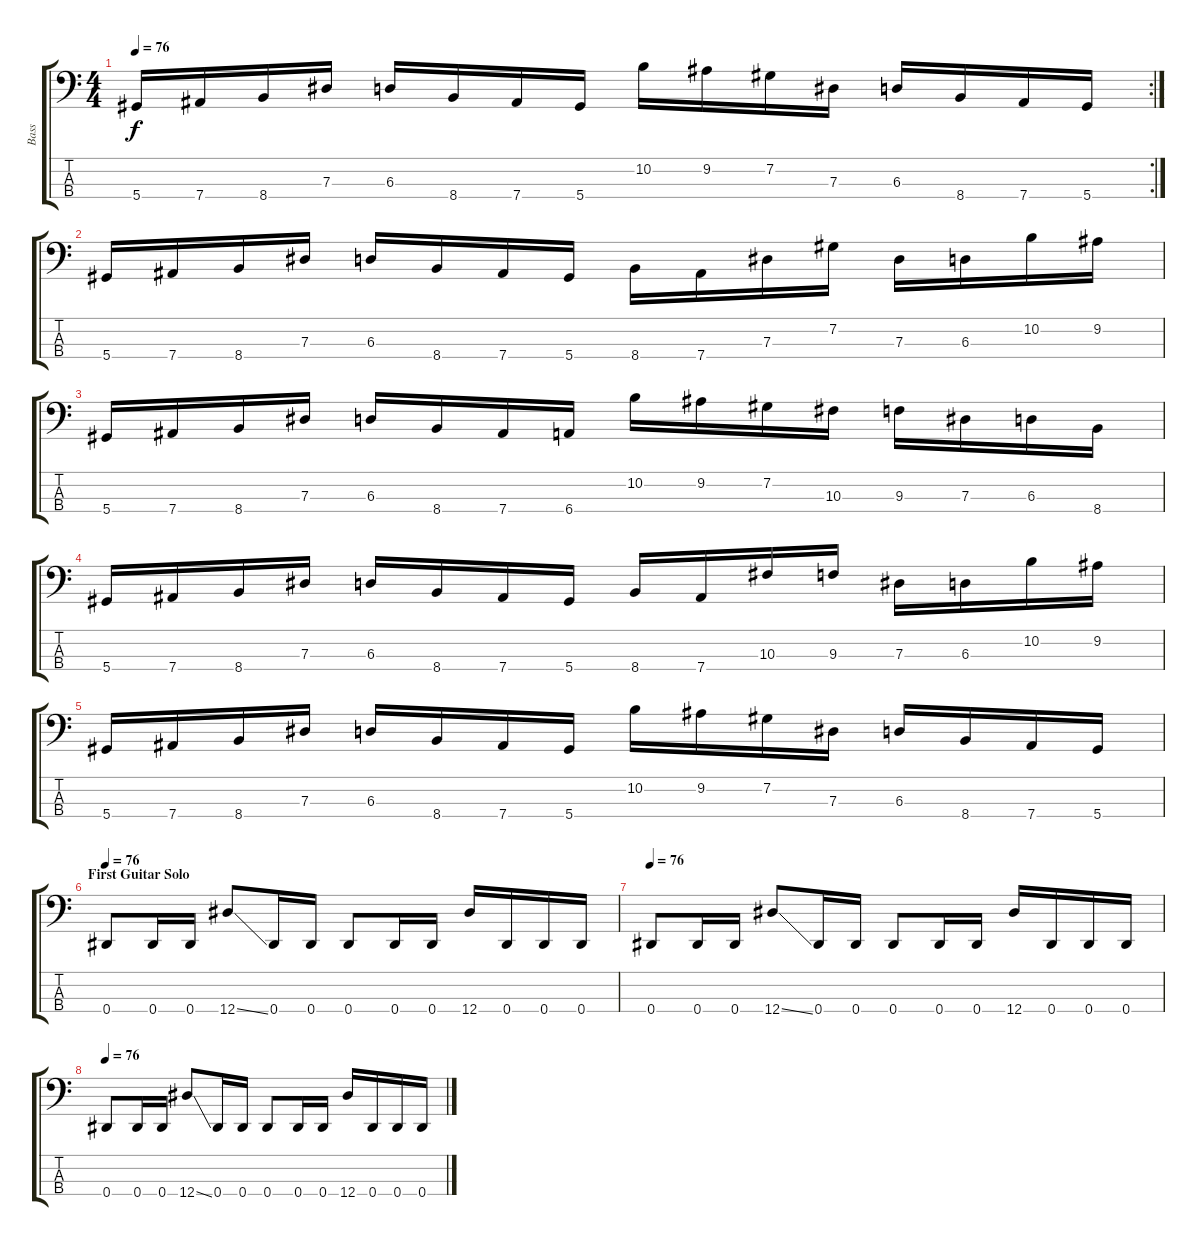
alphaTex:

\track ("Bass" "Bass") {instrument electricbassfinger}
\staff {score tabs}
\tuning (Gb2 Db2 Ab1 Eb1) {hide}
\rc 2
\ts (4 4)
\tempo 76
\clef f4
\ks c
5.4.16{dy f} 7.4.16 8.4.16 7.3.16 6.3.16 8.4.16 7.4.16 5.4.16 10.2.16 9.2.16 7.2.16 7.3.16 6.3.16 8.4.16 7.4.16 5.4.16 |
5.4.16 7.4.16 8.4.16 7.3.16 6.3.16 8.4.16 7.4.16 5.4.16 8.4.16 7.4.16 7.3.16 7.2.16 7.3.16 6.3.16 10.2.16 9.2.16 |
5.4.16 7.4.16 8.4.16 7.3.16 6.3.16 8.4.16 7.4.16 6.4.16 10.2.16 9.2.16 7.2.16 10.3.16 9.3.16 7.3.16 6.3.16 8.4.16 |
5.4.16 7.4.16 8.4.16 7.3.16 6.3.16 8.4.16 7.4.16 5.4.16 8.4.16 7.4.16 10.3.16 9.3.16 7.3.16 6.3.16 10.2.16 9.2.16 |
5.4.16 7.4.16 8.4.16 7.3.16 6.3.16 8.4.16 7.4.16 5.4.16 10.2.16 9.2.16 7.2.16 7.3.16 6.3.16 8.4.16 7.4.16 5.4.16 |
\section ("" "First Guitar Solo")
\tempo 76
0.4.8 0.4.16 0.4.16 12.4{ss}.8 0.4.16 0.4.16 0.4.8 0.4.16 0.4.16 12.4.16 0.4.16 0.4.16 0.4.16 |
\tempo 76
0.4.8 0.4.16 0.4.16 12.4{ss}.8 0.4.16 0.4.16 0.4.8 0.4.16 0.4.16 12.4.16 0.4.16 0.4.16 0.4.16 |
\tempo 76
0.4.8 0.4.16 0.4.16 12.4{ss}.8 0.4.16 0.4.16 0.4.8 0.4.16 0.4.16 12.4.16 0.4.16 0.4.16 0.4.16
